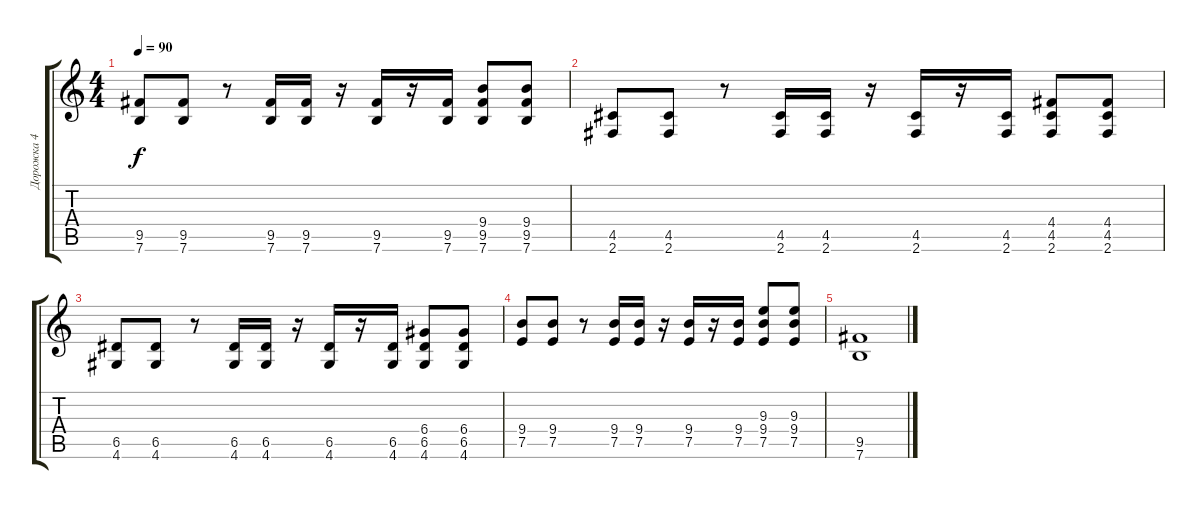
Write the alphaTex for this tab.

\track ("Дорожка 4" "Дорожка 4") {instrument distortionguitar}
\staff {score tabs}
\tuning (E4 B3 G3 D3 A2 E2) {hide}
\ts (4 4)
\tempo 90
\clef g2
\ks c
(9.5 7.6).8{dy f} (9.5 7.6).8 r.8 (9.5 7.6).16 (9.5 7.6).16 r.16 (9.5 7.6).16 r.16 (9.5 7.6).16 (9.4 9.5 7.6).8 (9.4 9.5 7.6).8 |
(4.5 2.6).8 (4.5 2.6).8 r.8 (4.5 2.6).16 (4.5 2.6).16 r.16 (4.5 2.6).16 r.16 (4.5 2.6).16 (4.4 4.5 2.6).8 (4.4 4.5 2.6).8 |
(6.5 4.6).8 (6.5 4.6).8 r.8 (6.5 4.6).16 (6.5 4.6).16 r.16 (6.5 4.6).16 r.16 (6.5 4.6).16 (6.4 6.5 4.6).8 (6.4 6.5 4.6).8 |
(9.4 7.5).8 (9.4 7.5).8 r.8 (9.4 7.5).16 (9.4 7.5).16 r.16 (9.4 7.5).16 r.16 (9.4 7.5).16 (9.3 9.4 7.5).8 (9.3 9.4 7.5).8 |
(9.5 7.6).1
